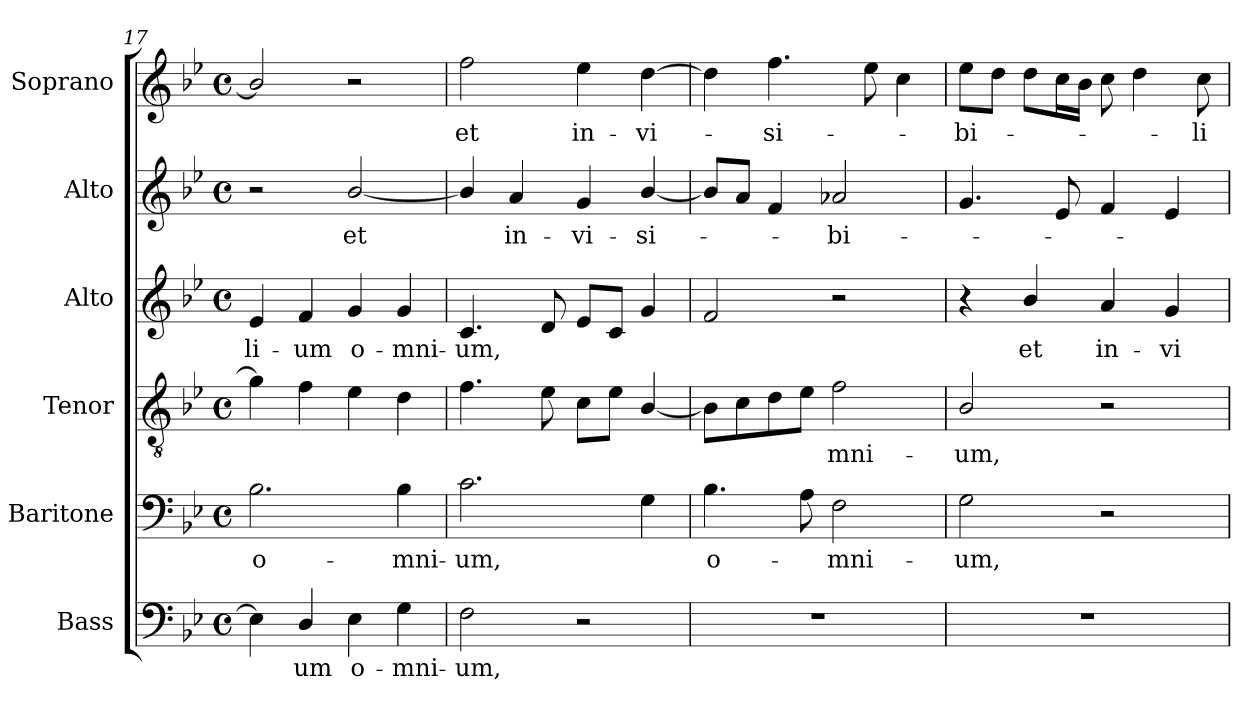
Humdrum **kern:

**kern	**text	**kern	**text	**kern	**text	**kern	**text	**kern	**text	**kern	**text
*part6	*part6	*part5	*part5	*part4	*part4	*part3	*part3	*part2	*part2	*part1	*part1
*staff6	*staff6	*staff5	*staff5	*staff4	*staff4	*staff3	*staff3	*staff2	*staff2	*staff1	*staff1
*I"Bass	*	*I"Baritone	*	*I"Tenor	*	*I"Alto	*	*I"Alto	*	*I"Soprano	*
*I'B.	*	*I'Bar.	*	*I'T.	*	*I'A.	*	*I'A.	*	*I'S.	*
*clefF4	*	*clefF4	*	*clefGv2	*	*clefG2	*	*clefG2	*	*clefG2	*
*	*	*	*	*ITrd7c12	*	*	*	*	*	*	*
*k[b-e-]	*	*k[b-e-]	*	*k[b-e-]	*	*k[b-e-]	*	*k[b-e-]	*	*k[b-e-]	*
*B-:	*	*B-:	*	*B-:	*	*B-:	*	*B-:	*	*B-:	*
*M4/4	*	*M4/4	*	*M4/4	*	*M4/4	*	*M4/4	*	*M4/4	*
*met(c)	*	*met(c)	*	*met(c)	*	*met(c)	*	*met(c)	*	*met(c)	*
=17	=17	=17	=17	=17	=17	=17	=17	=17	=17	=17	=17
!	!	!	!LO:LY:b:color=#000000	!	!	!	!	!	!	!	!
!	!	!	!	!	!	!	!LO:LY:b:color=#000000	!	!	!	!
4E-i\]	.	2.B-i\	o-	4Gi\]	.	4e-i/	-li-	2r	.	2b-i/]	.
!	!LO:LY:b:color=#000000	!	!	!	!	!	!	!	!	!	!
!	!	!	!	!	!	!	!LO:LY:b:color=#000000	!	!	!	!
4Di/	-um	.	.	4Fi\	.	4fi/	-um	.	.	.	.
!	!LO:LY:b:color=#000000	!	!	!	!	!	!	!	!	!	!
!	!	!	!	!	!	!	!LO:LY:b:color=#000000	!	!	!	!
!	!	!	!	!	!	!	!	!	!LO:LY:b:color=#000000	!	!
4E-i\	o-	.	.	4E-i\	.	4gi/	o-	[2b-i/	et	2r	.
!	!LO:LY:b:color=#000000	!	!	!	!	!	!	!	!	!	!
!	!	!	!LO:LY:b:color=#000000	!	!	!	!	!	!	!	!
!	!	!	!	!	!	!	!LO:LY:b:color=#000000	!	!	!	!
4Gi\	-mni-	4B-i\	-mni-	4Di\	.	4gi/	-mni-	.	.	.	.
=18	=18	=18	=18	=18	=18	=18	=18	=18	=18	=18	=18
!	!LO:LY:b:color=#000000	!	!	!	!	!	!	!	!	!	!
!	!	!	!LO:LY:b:color=#000000	!	!	!	!	!	!	!	!
!	!	!	!	!	!	!	!LO:LY:b:color=#000000	!	!	!	!
!	!	!	!	!	!	!	!	!	!	!	!LO:LY:b:color=#000000
2Fi\	-um,	2.ci\	-um,	4.Fi\	.	4.ci/	-um,	4b-i/]	.	2ffi\	et
!	!	!	!	!	!	!	!	!	!LO:LY:b:color=#000000	!	!
.	.	.	.	.	.	.	.	4ai/	in-	.	.
.	.	.	.	8E-i\	.	8di/	.	.	.	.	.
!	!	!	!	!	!	!	!	!	!LO:LY:b:color=#000000	!	!
!	!	!	!	!	!	!	!	!	!	!	!LO:LY:b:color=#000000
2r	.	.	.	8Ci\L	.	8e-i/L	.	4gi/	-vi-	4ee-i\	in-
.	.	.	.	8E-i\J	.	8ci/J	.	.	.	.	.
!	!	!	!	!	!	!	!	!	!LO:LY:b:color=#000000	!	!
!	!	!	!	!	!	!	!	!	!	!	!LO:LY:b:color=#000000
.	.	4Gi\	.	[4BB-i/	.	4gi/	.	[4b-i/	-si-	[4ddi\	-vi-
!!LO:LB:g=z
=19	=19	=19	=19	=19	=19	=19	=19	=19	=19	=19	=19
!	!	!	!LO:LY:b:color=#000000	!	!	!	!	!	!	!	!
1r	.	4.B-i\	o-	8BB-i\L]	.	2fi/	.	8b-i/L]	.	4ddi\]	.
.	.	.	.	8Ci\	.	.	.	8ai/J	.	.	.
!	!	!	!	!	!	!	!	!	!	!	!LO:LY:b:color=#000000
.	.	.	.	8Di\	.	.	.	4fi/	.	4.ffi\	-si-
.	.	8Ai\	.	8E-i\J	.	.	.	.	.	.	.
!	!	!	!LO:LY:b:color=#000000	!	!	!	!	!	!	!	!
!	!	!	!	!	!LO:LY:b:color=#000000	!	!	!	!	!	!
!	!	!	!	!	!	!	!	!	!LO:LY:b:color=#000000	!	!
.	.	2Fi\	-mni-	2Fi\	-mni-	2r	.	2a-i/	-bi-	.	.
.	.	.	.	.	.	.	.	.	.	8ee-i\	.
.	.	.	.	.	.	.	.	.	.	4cci\	.
=20	=20	=20	=20	=20	=20	=20	=20	=20	=20	=20	=20
!	!	!	!LO:LY:b:color=#000000	!	!	!	!	!	!	!	!
!	!	!	!	!	!LO:LY:b:color=#000000	!	!	!	!	!	!
!	!	!	!	!	!	!	!	!	!	!	!LO:LY:b:color=#000000
1r	.	2Gi\	-um,	2BB-i/	-um,	4r	.	4.gi/	.	8ee-i\L	-bi-
.	.	.	.	.	.	.	.	.	.	8ddi\J	.
!	!	!	!	!	!	!	!LO:LY:b:color=#000000	!	!	!	!
.	.	.	.	.	.	4b-i/	et	.	.	8ddi\L	.
.	.	.	.	.	.	.	.	8e-i/	.	16cci\L	.
.	.	.	.	.	.	.	.	.	.	16b-i\JJ	.
!	!	!	!	!	!	!	!LO:LY:b:color=#000000	!	!	!	!
.	.	2r	.	2r	.	4ai/	in-	4fi/	.	8cci\	.
.	.	.	.	.	.	.	.	.	.	4ddi\	.
!	!	!	!	!	!	!	!LO:LY:b:color=#000000	!	!	!	!
.	.	.	.	.	.	4gi/	-vi-	4e-i/	.	.	.
!	!	!	!	!	!	!	!	!	!	!	!LO:LY:b:color=#000000
.	.	.	.	.	.	.	.	.	.	8cci\	-li-
=	=	=	=	=	=	=	=	=	=	=	=
*-	*-	*-	*-	*-	*-	*-	*-	*-	*-	*-	*-
